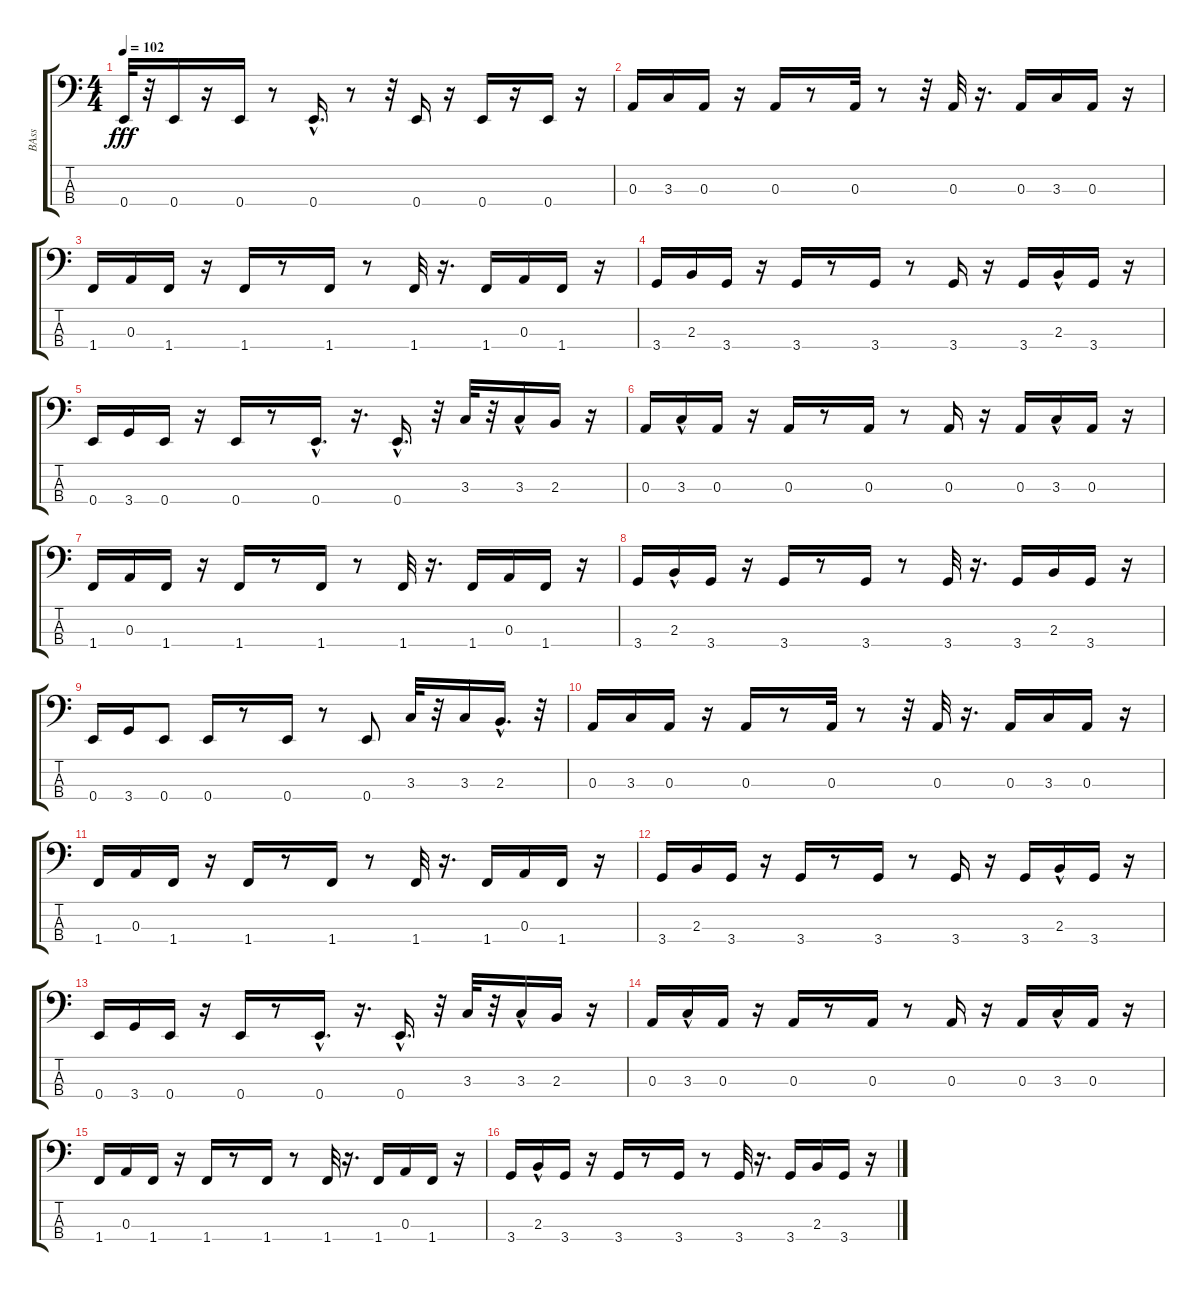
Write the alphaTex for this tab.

\track ("BAss" "BAss") {instrument electricbassfinger}
\staff {score tabs}
\tuning (G2 D2 A1 E1) {hide}
\ts (4 4)
\tempo 102
\clef f4
\ks c
0.4.32{dy fff} r.32 0.4.16 r.16 0.4.16 r.8 0.4{hac}.16{d} r.8 r.32 0.4.16 r.16 0.4.16 r.16 0.4.16 r.16 |
0.3.16 3.3.16 0.3.16 r.16 0.3.16 r.8 0.3.32 r.8 r.32 0.3.32 r.16{d} 0.3.16 3.3.16 0.3.16 r.16 |
1.4.16 0.3.16 1.4.16 r.16 1.4.16 r.8 1.4.16 r.8 1.4.32 r.16{d} 1.4.16 0.3.16 1.4.16 r.16 |
3.4.16 2.3.16 3.4.16 r.16 3.4.16 r.8 3.4.16 r.8 3.4.16 r.16 3.4.16 2.3{hac}.16 3.4.16 r.16 |
0.4.16 3.4.16 0.4.16 r.16 0.4.16 r.8 0.4{hac}.16{d} r.16{d} 0.4{hac}.16{d} r.32 3.3.32 r.32 3.3{hac}.16 2.3.16 r.16 |
0.3.16 3.3{hac}.16 0.3.16 r.16 0.3.16 r.8 0.3.16 r.8 0.3.16 r.16 0.3.16 3.3{hac}.16 0.3.16 r.16 |
1.4.16 0.3.16 1.4.16 r.16 1.4.16 r.8 1.4.16 r.8 1.4.32 r.16{d} 1.4.16 0.3.16 1.4.16 r.16 |
3.4.16 2.3{hac}.16 3.4.16 r.16 3.4.16 r.8 3.4.16 r.8 3.4.32 r.16{d} 3.4.16 2.3.16 3.4.16 r.16 |
0.4.16 3.4.16 0.4.8 0.4.16 r.8 0.4.16 r.8 0.4.8 3.3.32 r.32 3.3.16 2.3{hac}.16{d} r.32 |
0.3.16 3.3.16 0.3.16 r.16 0.3.16 r.8 0.3.32 r.8 r.32 0.3.32 r.16{d} 0.3.16 3.3.16 0.3.16 r.16 |
1.4.16 0.3.16 1.4.16 r.16 1.4.16 r.8 1.4.16 r.8 1.4.32 r.16{d} 1.4.16 0.3.16 1.4.16 r.16 |
3.4.16 2.3.16 3.4.16 r.16 3.4.16 r.8 3.4.16 r.8 3.4.16 r.16 3.4.16 2.3{hac}.16 3.4.16 r.16 |
0.4.16 3.4.16 0.4.16 r.16 0.4.16 r.8 0.4{hac}.16{d} r.16{d} 0.4{hac}.16{d} r.32 3.3.32 r.32 3.3{hac}.16 2.3.16 r.16 |
0.3.16 3.3{hac}.16 0.3.16 r.16 0.3.16 r.8 0.3.16 r.8 0.3.16 r.16 0.3.16 3.3{hac}.16 0.3.16 r.16 |
1.4.16 0.3.16 1.4.16 r.16 1.4.16 r.8 1.4.16 r.8 1.4.32 r.16{d} 1.4.16 0.3.16 1.4.16 r.16 |
3.4.16 2.3{hac}.16 3.4.16 r.16 3.4.16 r.8 3.4.16 r.8 3.4.32 r.16{d} 3.4.16 2.3.16 3.4.16 r.16
